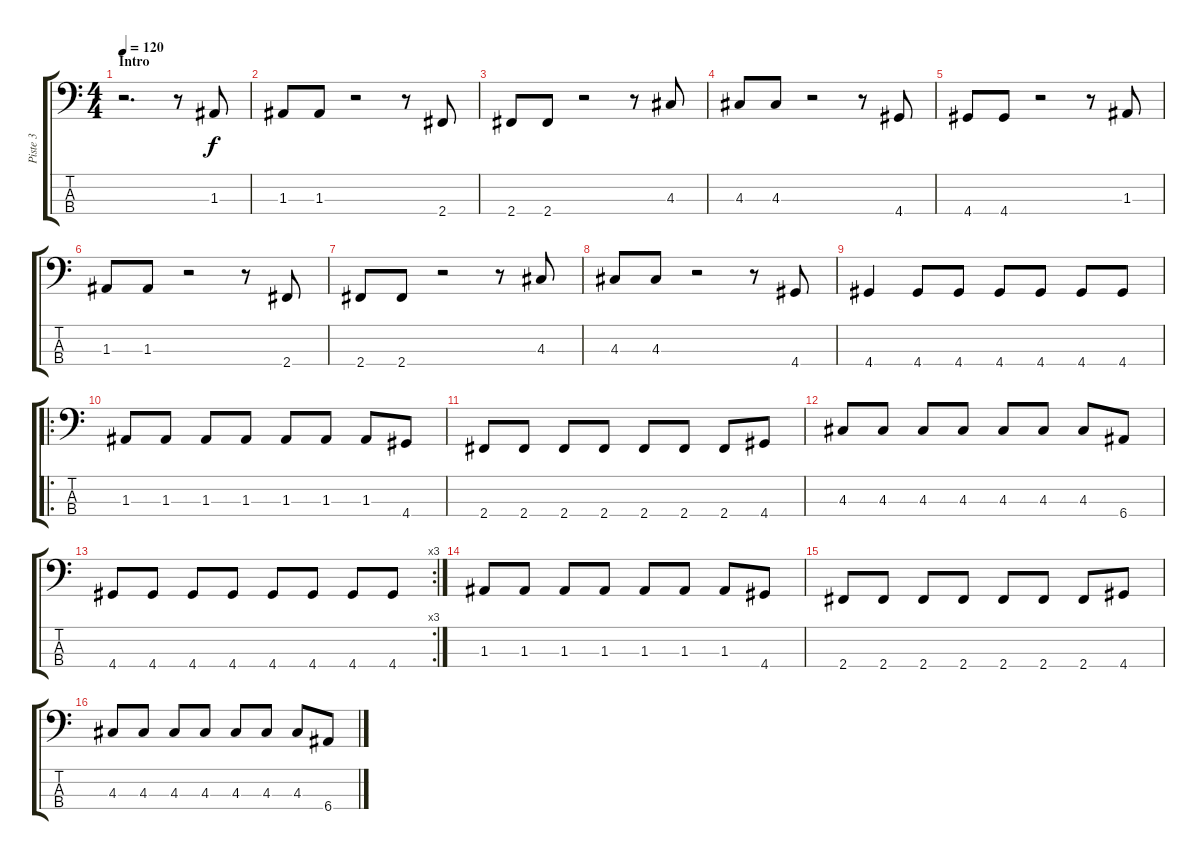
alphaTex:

\track ("Piste 3" "Piste 3") {instrument electricbassfinger}
\staff {score tabs}
\tuning (G2 D2 A1 E1) {hide}
\ts (4 4)
\section ("" "Intro")
\tempo 120
\clef f4
\ks c
r.2{d dy f instrument electricbassfinger} r.8 1.3.8 |
1.3.8 1.3.8 r.2 r.8 2.4.8 |
2.4.8 2.4.8 r.2 r.8 4.3.8 |
4.3.8 4.3.8 r.2 r.8 4.4.8 |
4.4.8 4.4.8 r.2 r.8 1.3.8 |
1.3.8 1.3.8 r.2 r.8 2.4.8 |
2.4.8 2.4.8 r.2 r.8 4.3.8 |
4.3.8 4.3.8 r.2 r.8 4.4.8 |
4.4.4 4.4.8 4.4.8 4.4.8 4.4.8 4.4.8 4.4.8 |
\ro
1.3.8 1.3.8 1.3.8 1.3.8 1.3.8 1.3.8 1.3.8 4.4.8 |
2.4.8 2.4.8 2.4.8 2.4.8 2.4.8 2.4.8 2.4.8 4.4.8 |
4.3.8 4.3.8 4.3.8 4.3.8 4.3.8 4.3.8 4.3.8 6.4.8 |
\rc 3
4.4.8 4.4.8 4.4.8 4.4.8 4.4.8 4.4.8 4.4.8 4.4.8 |
1.3.8 1.3.8 1.3.8 1.3.8 1.3.8 1.3.8 1.3.8 4.4.8 |
2.4.8 2.4.8 2.4.8 2.4.8 2.4.8 2.4.8 2.4.8 4.4.8 |
4.3.8 4.3.8 4.3.8 4.3.8 4.3.8 4.3.8 4.3.8 6.4.8
